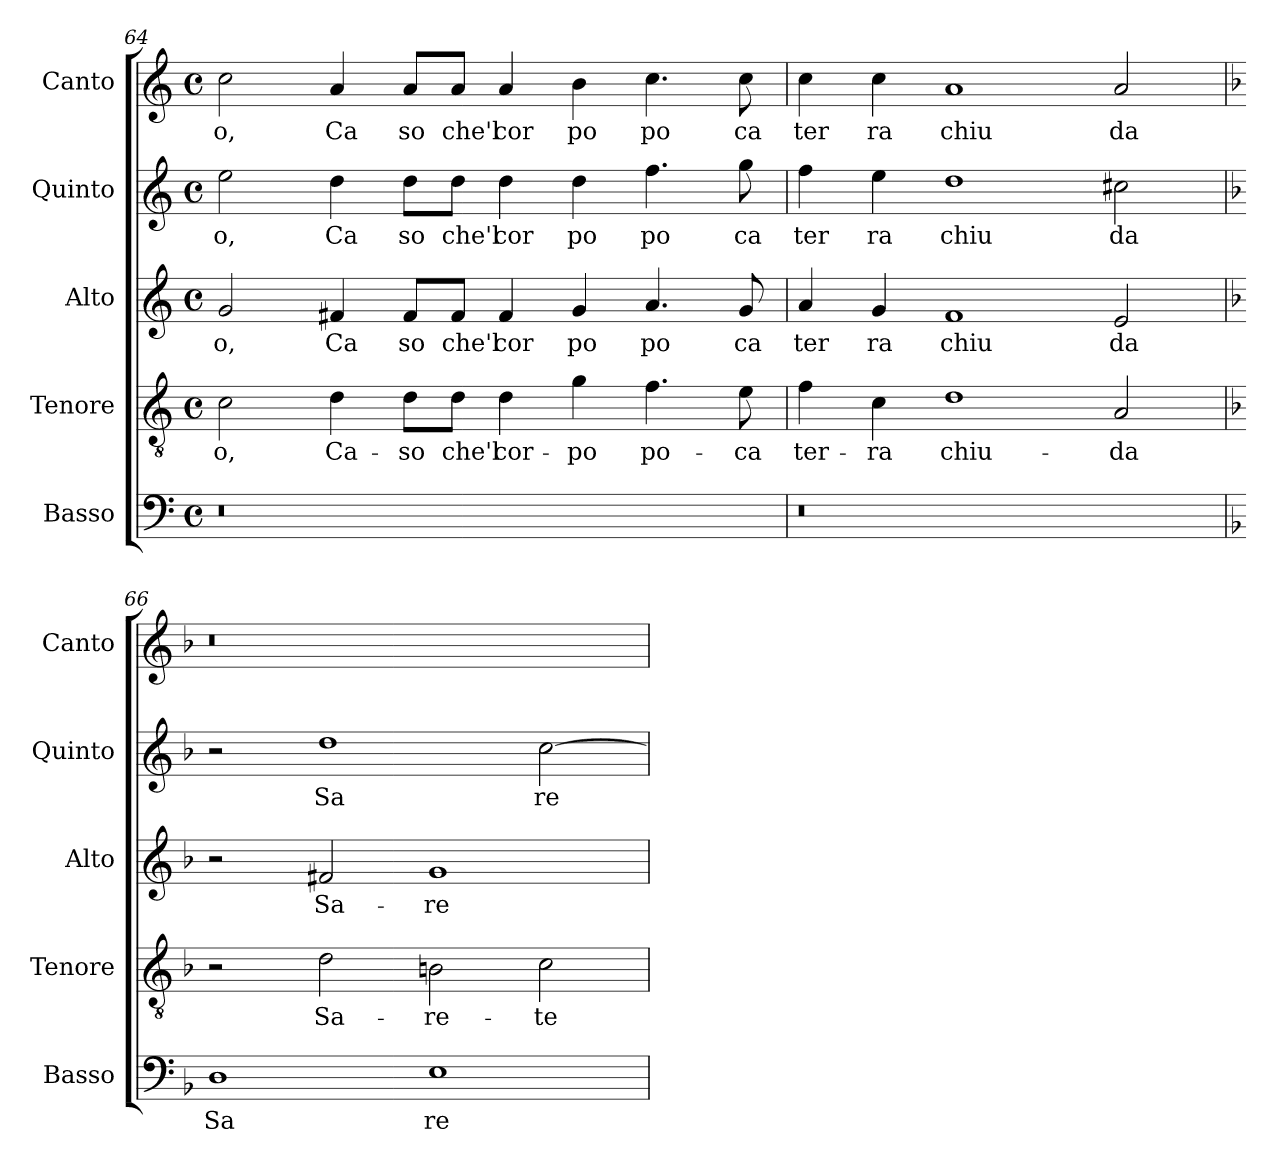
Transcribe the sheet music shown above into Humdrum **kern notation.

**kern	**text	**kern	**text	**kern	**text	**kern	**text	**kern	**text
*part5	*part5	*part4	*part4	*part3	*part3	*part2	*part2	*part1	*part1
*staff5	*staff5	*staff4	*staff4	*staff3	*staff3	*staff2	*staff2	*staff1	*staff1
*I"Basso	*	*I"Tenore	*	*I"Alto	*	*I"Quinto	*	*I"Canto	*
*I'Basso	*	*I'Tenore	*	*I'Alto	*	*I'Quinto	*	*I'Canto	*
*clefF4	*	*clefGv2	*	*clefG2	*	*clefG2	*	*clefG2	*
*k[]	*	*k[]	*	*k[]	*	*k[]	*	*k[]	*
*C:	*	*C:	*	*C:	*	*C:	*	*C:	*
*M4/4	*	*M4/4	*	*M4/4	*	*M4/4	*	*M4/4	*
*met(c)	*	*met(c)	*	*met(c)	*	*met(c)	*	*met(c)	*
=64	=64	=64	=64	=64	=64	=64	=64	=64	=64
!	!	!	!LO:LY:b:cj	!	!LO:LY:b:cj	!	!LO:LY:b:cj	!	!LO:LY:b:cj
0r	.	2c\	-o,	2g/	o,	2ee\	o,	2cc\	o,
!	!	!	!LO:LY:b:cj	!	!LO:LY:b:cj	!	!LO:LY:b:cj	!	!LO:LY:b:cj
.	.	4d\	Ca-	4f#X/	Ca	4dd\	Ca	4a/	Ca
!	!	!	!LO:LY:b:cj	!	!LO:LY:b:cj	!	!LO:LY:b:cj	!	!LO:LY:b:cj
.	.	8d\L	-so	8f#/L	so	8dd\L	so	8a/L	so
!	!	!	!LO:LY:b:cj	!	!LO:LY:b:cj	!	!LO:LY:b:cj	!	!LO:LY:b:cj
.	.	8d\J	che'l	8f#/J	che'l	8dd\J	che'l	8a/J	che'l
!	!	!	!LO:LY:b:cj	!	!LO:LY:b:cj	!	!LO:LY:b:cj	!	!LO:LY:b:cj
.	.	4d\	cor-	4f#/	cor	4dd\	cor	4a/	cor
!	!	!	!LO:LY:b:cj	!	!LO:LY:b:cj	!	!LO:LY:b:cj	!	!LO:LY:b:cj
.	.	4g\	-po	4g/	po	4dd\	po	4b\	po
!	!	!	!LO:LY:b:cj	!	!LO:LY:b:cj	!	!LO:LY:b:cj	!	!LO:LY:b:cj
.	.	4.f\	po-	4.a/	po	4.ff\	po	4.cc\	po
!	!	!	!LO:LY:b:cj	!	!LO:LY:b:cj	!	!LO:LY:b:cj	!	!LO:LY:b:cj
.	.	8e\	-ca	8g/	ca	8gg\	ca	8cc\	ca
=65	=65	=65	=65	=65	=65	=65	=65	=65	=65
!	!	!	!LO:LY:b:cj	!	!LO:LY:b:cj	!	!LO:LY:b:cj	!	!LO:LY:b:cj
0r	.	4f\	ter-	4a/	ter	4ff\	ter	4cc\	ter
!	!	!	!LO:LY:b:cj	!	!LO:LY:b:cj	!	!LO:LY:b:cj	!	!LO:LY:b:cj
.	.	4c\	-ra	4g/	ra	4ee\	ra	4cc\	ra
!	!	!	!LO:LY:b:cj	!	!LO:LY:b:cj	!	!LO:LY:b:cj	!	!LO:LY:b:cj
.	.	1d	chiu-	1f	chiu	1dd	chiu	1a	chiu
!	!	!	!LO:LY:b:cj	!	!LO:LY:b:cj	!	!LO:LY:b:cj	!	!LO:LY:b:cj
.	.	2A/	-da	2e/	da	2cc#X\	da	2a/	da
!!LO:LB:g=z
=66	=66	=66	=66	=66	=66	=66	=66	=66	=66
*k[b-]	*	*k[b-]	*	*k[b-]	*	*k[b-]	*	*k[b-]	*
*F:	*	*F:	*	*F:	*	*F:	*	*F:	*
!	!LO:LY:b	!	!	!	!	!	!	!	!
1D	Sa	2r	.	2r	.	2r	.	0r	.
!	!	!	!LO:LY:b:cj	!	!LO:LY:b:cj	!	!LO:LY:b:cj	!	!
.	.	2d\	Sa-	2f#X/	Sa-	1dd	Sa	.	.
!	!LO:LY:b	!	!LO:LY:b:cj	!	!LO:LY:b:cj	!	!	!	!
1E	re	2Bn\	-re-	1g	-re-	.	.	.	.
!	!	!	!LO:LY:b:cj	!	!	!	!LO:LY:b:cj	!	!
.	.	2c\	-te	.	.	[>2cc\	re	.	.
=	=	=	=	=	=	=	=	=	=
*-	*-	*-	*-	*-	*-	*-	*-	*-	*-
